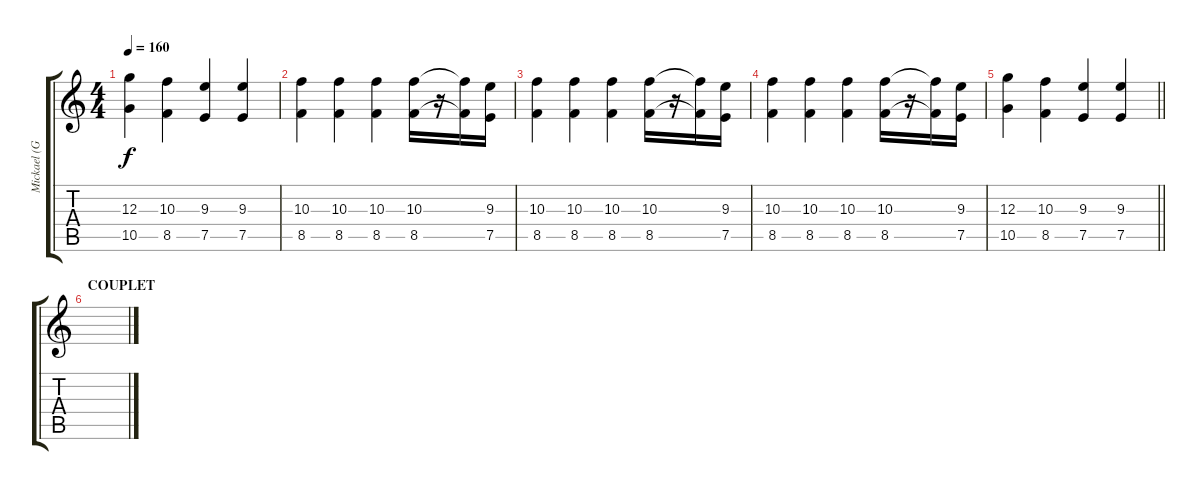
\track ("Mickael (Guitare_01)" "Mickael (G") {instrument overdrivenguitar}
\staff {score tabs}
\tuning (E4 B3 G3 D3 A2 E2) {hide}
\ts (4 4)
\tempo 160
\clef g2
\ks c
(12.3 10.5).4{dy f} (10.3 8.5).4 (9.3 7.5).4 (9.3 7.5).4 |
(10.3 8.5).4 (10.3 8.5).4 (10.3 8.5).4 (10.3 8.5).16 r.16 (10.3{t} 8.5{t}).16 (9.3 7.5).16 |
(10.3 8.5).4 (10.3 8.5).4 (10.3 8.5).4 (10.3 8.5).16 r.16 (10.3{t} 8.5{t}).16 (9.3 7.5).16 |
(10.3 8.5).4 (10.3 8.5).4 (10.3 8.5).4 (10.3 8.5).16 r.16 (10.3{t} 8.5{t}).16 (9.3 7.5).16 |
\barLineRight lightlight
(12.3 10.5).4 (10.3 8.5).4 (9.3 7.5).4 (9.3 7.5).4 |
\section ("" "COUPLET")
